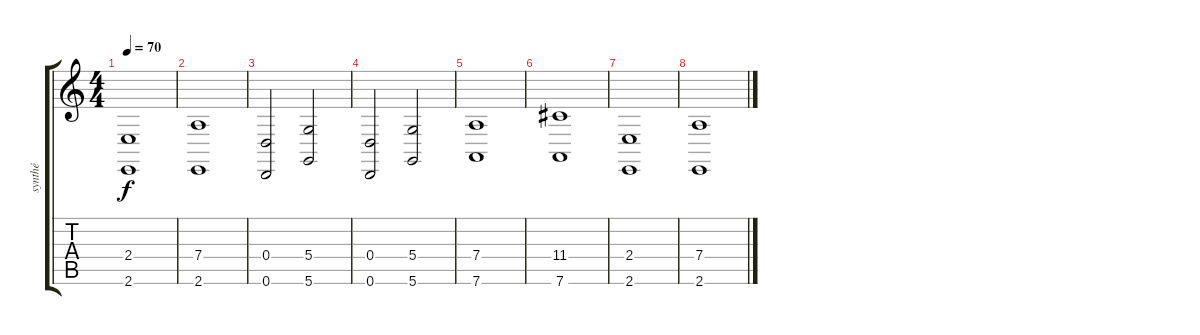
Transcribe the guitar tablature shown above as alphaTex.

\track ("synthé" "synthé") {instrument drawbarorgan}
\staff {score tabs}
\tuning (E4 B3 G3 D3 A2 D2) {hide}
\ts (4 4)
\tempo 70
\clef g2
\ks c
(2.4 2.6).1{dy f} |
(7.4 2.6).1 |
(0.4 0.6).2 (5.4 5.6).2 |
(0.4 0.6).2 (5.4 5.6).2 |
(7.4 7.6).1 |
(11.4 7.6).1 |
(2.4 2.6).1 |
(7.4 2.6).1
